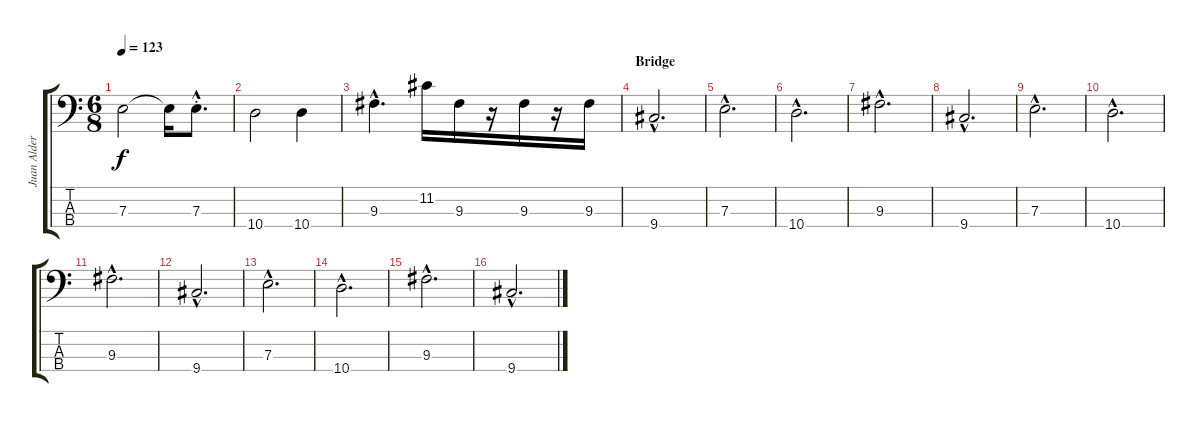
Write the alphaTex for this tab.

\track ("Juan Alderete - Bass" "Juan Alder") {instrument electricbassfinger}
\staff {score tabs}
\tuning (G2 D2 A1 E1) {hide}
\ts (6 8)
\tempo 123
\clef f4
\ks c
7.3.2{dy f} 7.3{t}.16 7.3{hac st}.8{d} |
10.4.2 10.4.4 |
9.3{hac}.4{d} 11.2.16 9.3.16 r.16 9.3.16 r.16 9.3.16 |
\section ("" "Bridge")
9.4{hac}.2{d} |
7.3{hac}.2{d} |
10.4{hac}.2{d} |
9.3{hac}.2{d} |
9.4{hac}.2{d} |
7.3{hac}.2{d} |
10.4{hac}.2{d} |
9.3{hac}.2{d} |
9.4{hac}.2{d} |
7.3{hac}.2{d} |
10.4{hac}.2{d} |
9.3{hac}.2{d} |
9.4{hac}.2{d}
